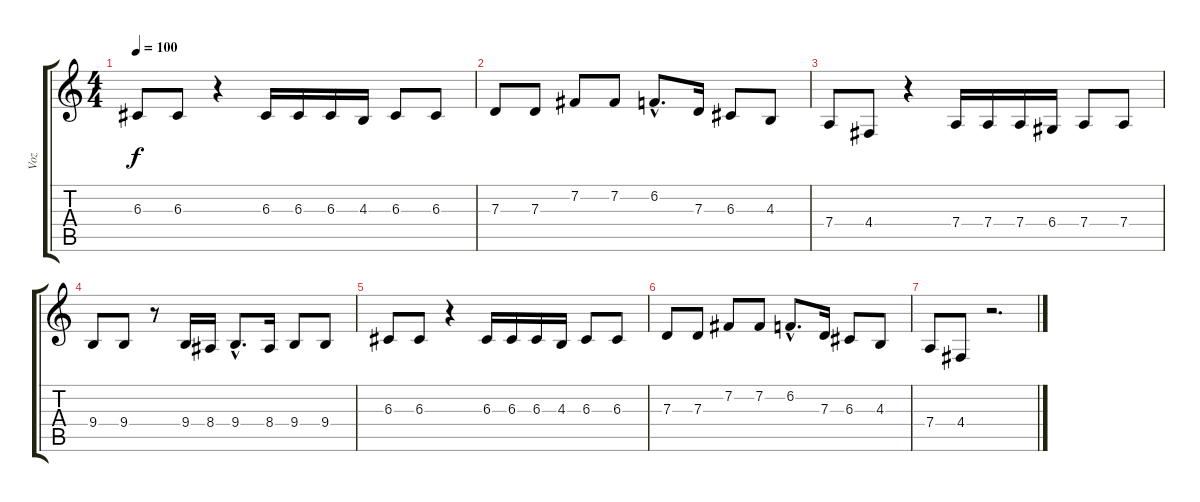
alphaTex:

\track ("Voz" "Voz") {instrument altosax}
\staff {score tabs}
\tuning (E4 B3 G3 D3 A2 E2) {hide}
\ts (4 4)
\tempo 100
\clef g2
\ks c
6.3.8{dy f} 6.3.8 r.4 6.3.16 6.3.16 6.3.16 4.3.16 6.3.8 6.3.8 |
7.3.8 7.3.8 7.2.8 7.2.8 6.2{hac}.8{d} 7.3.16 6.3.8 4.3.8 |
7.4.8 4.4.8 r.4 7.4.16 7.4.16 7.4.16 6.4.16 7.4.8 7.4.8 |
9.4.8 9.4.8 r.8 9.4.16 8.4.16 9.4{hac}.8{d} 8.4.16 9.4.8 9.4.8 |
6.3.8 6.3.8 r.4 6.3.16 6.3.16 6.3.16 4.3.16 6.3.8 6.3.8 |
7.3.8 7.3.8 7.2.8 7.2.8 6.2{hac}.8{d} 7.3.16 6.3.8 4.3.8 |
7.4.8 4.4.8 r.2{d}
